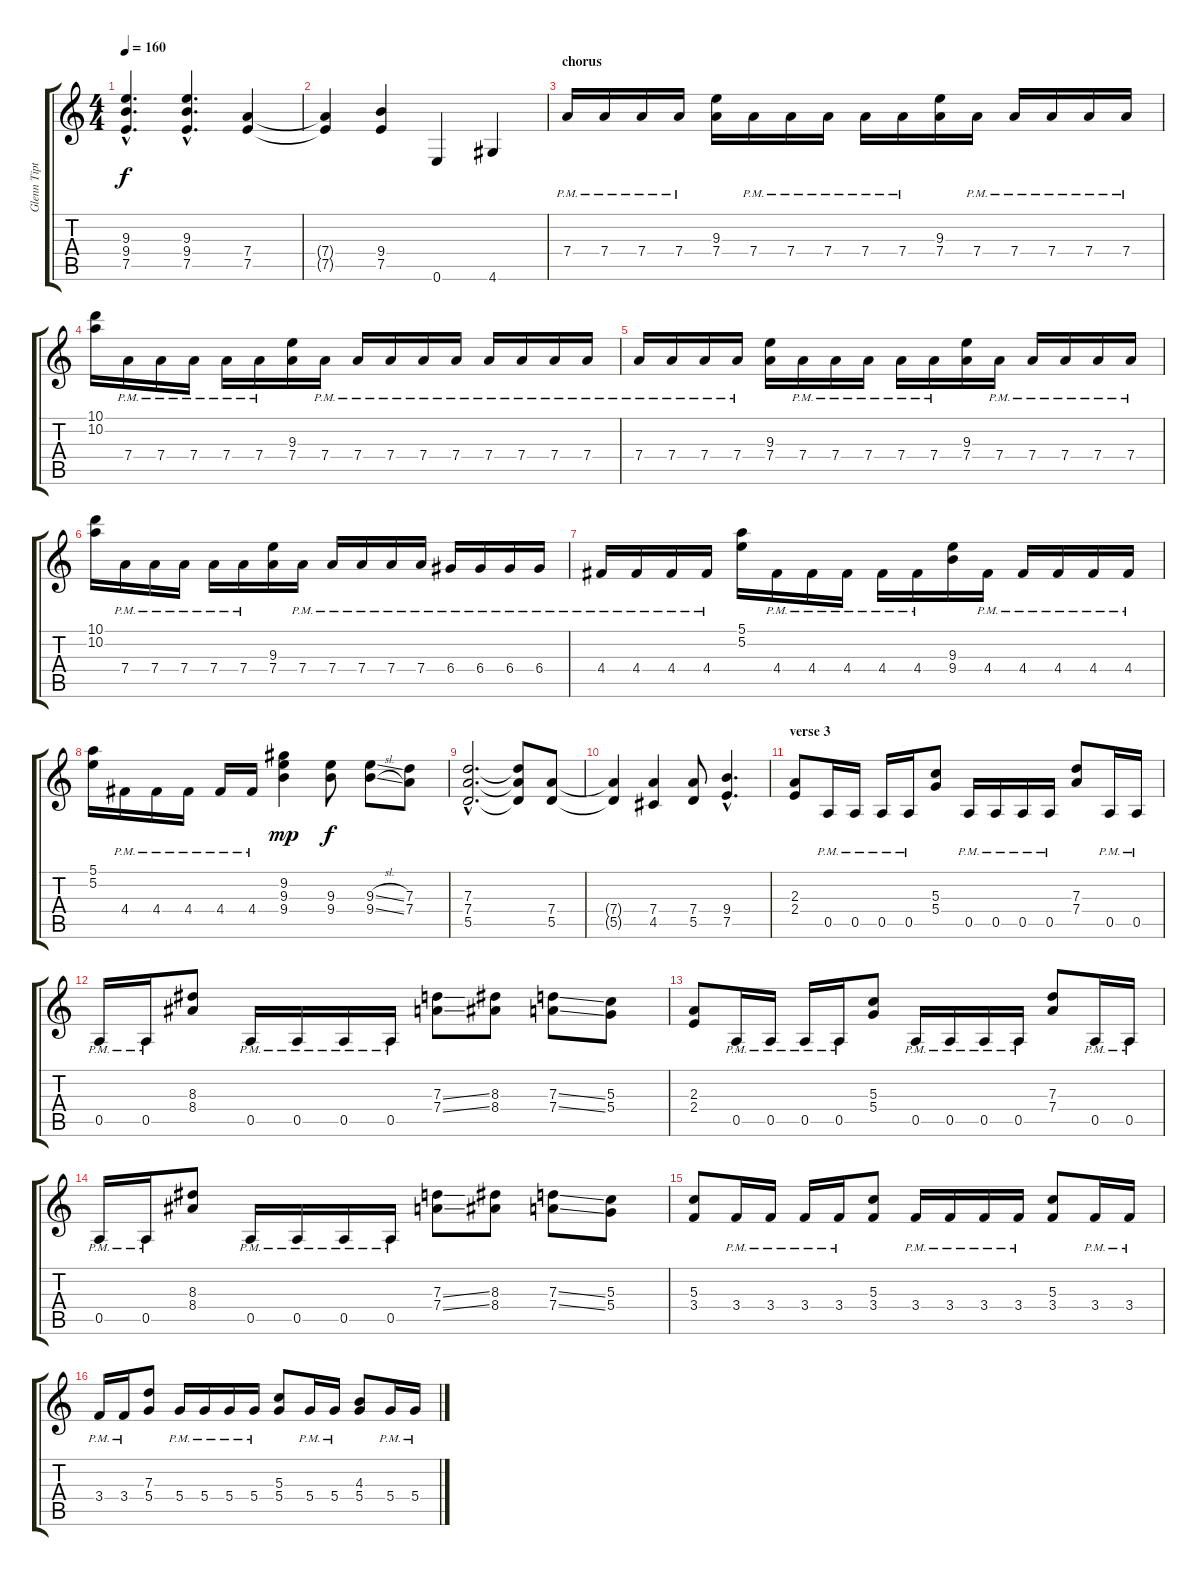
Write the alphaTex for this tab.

\track ("Glenn Tipton" "Glenn Tipt") {instrument distortionguitar}
\staff {score tabs}
\tuning (E4 B3 G3 D3 A2 E2) {hide}
\ts (4 4)
\tempo 160
\clef g2
\ks c
(9.3{hac} 9.4{hac} 7.5{hac}).4{d dy f} (9.3{hac} 9.4{hac} 7.5{hac}).4{d} (7.4 7.5).4 |
(7.4{t} 7.5{t}).4 (9.4 7.5).4 0.6.4 4.6.4 |
\section ("" "chorus")
7.4{pm}.16 7.4{pm}.16 7.4{pm}.16 7.4{pm}.16 (9.3 7.4).16 7.4{pm}.16 7.4{pm}.16 7.4{pm}.16 7.4{pm}.16 7.4{pm}.16 (9.3 7.4).16 7.4{pm}.16 7.4{pm}.16 7.4{pm}.16 7.4{pm}.16 7.4{pm}.16 |
(10.1 10.2).16 7.4{pm}.16 7.4{pm}.16 7.4{pm}.16 7.4{pm}.16 7.4{pm}.16 (9.3 7.4).16 7.4{pm}.16 7.4{pm}.16 7.4{pm}.16 7.4{pm}.16 7.4{pm}.16 7.4{pm}.16 7.4{pm}.16 7.4{pm}.16 7.4{pm}.16 |
7.4{pm}.16 7.4{pm}.16 7.4{pm}.16 7.4{pm}.16 (9.3 7.4).16 7.4{pm}.16 7.4{pm}.16 7.4{pm}.16 7.4{pm}.16 7.4{pm}.16 (9.3 7.4).16 7.4{pm}.16 7.4{pm}.16 7.4{pm}.16 7.4{pm}.16 7.4{pm}.16 |
(10.1 10.2).16 7.4{pm}.16 7.4{pm}.16 7.4{pm}.16 7.4{pm}.16 7.4{pm}.16 (9.3 7.4).16 7.4{pm}.16 7.4{pm}.16 7.4{pm}.16 7.4{pm}.16 7.4{pm}.16 6.4{pm}.16 6.4{pm}.16 6.4{pm}.16 6.4{pm}.16 |
4.4{pm}.16 4.4{pm}.16 4.4{pm}.16 4.4{pm}.16 (5.1 5.2).16 4.4{pm}.16 4.4{pm}.16 4.4{pm}.16 4.4{pm}.16 4.4{pm}.16 (9.3 9.4).16 4.4{pm}.16 4.4{pm}.16 4.4{pm}.16 4.4{pm}.16 4.4{pm}.16 |
(5.1 5.2).16 4.4{pm}.16 4.4{pm}.16 4.4{pm}.16 4.4{pm}.16 4.4{pm}.16 (9.2 9.3 9.4).4{dy mp} (9.3 9.4).8{dy f} (9.3{sl} 9.4{sl}).8 (7.3 7.4).8 |
(7.3{hac} 7.4{hac} 5.5{hac}).2{d} (7.3{t} 7.4{t} 5.5{t}).8 (7.4 5.5).8 |
(7.4{t} 5.5{t}).4 (7.4 4.5).4 (7.4 5.5).8 (9.4{hac} 7.5{hac}).4{d} |
\section ("" "verse 3")
(2.3 2.4).8 0.5{pm}.16 0.5{pm}.16 0.5{pm}.16 0.5{pm}.16 (5.3 5.4).8 0.5{pm}.16 0.5{pm}.16 0.5{pm}.16 0.5{pm}.16 (7.3 7.4).8 0.5{pm}.16 0.5{pm}.16 |
0.5{pm}.16 0.5{pm}.16 (8.3 8.4).8 0.5{pm}.16 0.5{pm}.16 0.5{pm}.16 0.5{pm}.16 (7.3{ss} 7.4{ss}).8 (8.3 8.4).8 (7.3{ss} 7.4{ss}).8 (5.3 5.4).8 |
(2.3 2.4).8 0.5{pm}.16 0.5{pm}.16 0.5{pm}.16 0.5{pm}.16 (5.3 5.4).8 0.5{pm}.16 0.5{pm}.16 0.5{pm}.16 0.5{pm}.16 (7.3 7.4).8 0.5{pm}.16 0.5{pm}.16 |
0.5{pm}.16 0.5{pm}.16 (8.3 8.4).8 0.5{pm}.16 0.5{pm}.16 0.5{pm}.16 0.5{pm}.16 (7.3{ss} 7.4{ss}).8 (8.3 8.4).8 (7.3{ss} 7.4{ss}).8 (5.3 5.4).8 |
(5.3 3.4).8 3.4{pm}.16 3.4{pm}.16 3.4{pm}.16 3.4{pm}.16 (5.3 3.4).8 3.4{pm}.16 3.4{pm}.16 3.4{pm}.16 3.4{pm}.16 (5.3 3.4).8 3.4{pm}.16 3.4{pm}.16 |
3.4{pm}.16 3.4{pm}.16 (7.3 5.4).8 5.4{pm}.16 5.4{pm}.16 5.4{pm}.16 5.4{pm}.16 (5.3 5.4).8 5.4{pm}.16 5.4{pm}.16 (4.3 5.4).8 5.4{pm}.16 5.4{pm}.16
